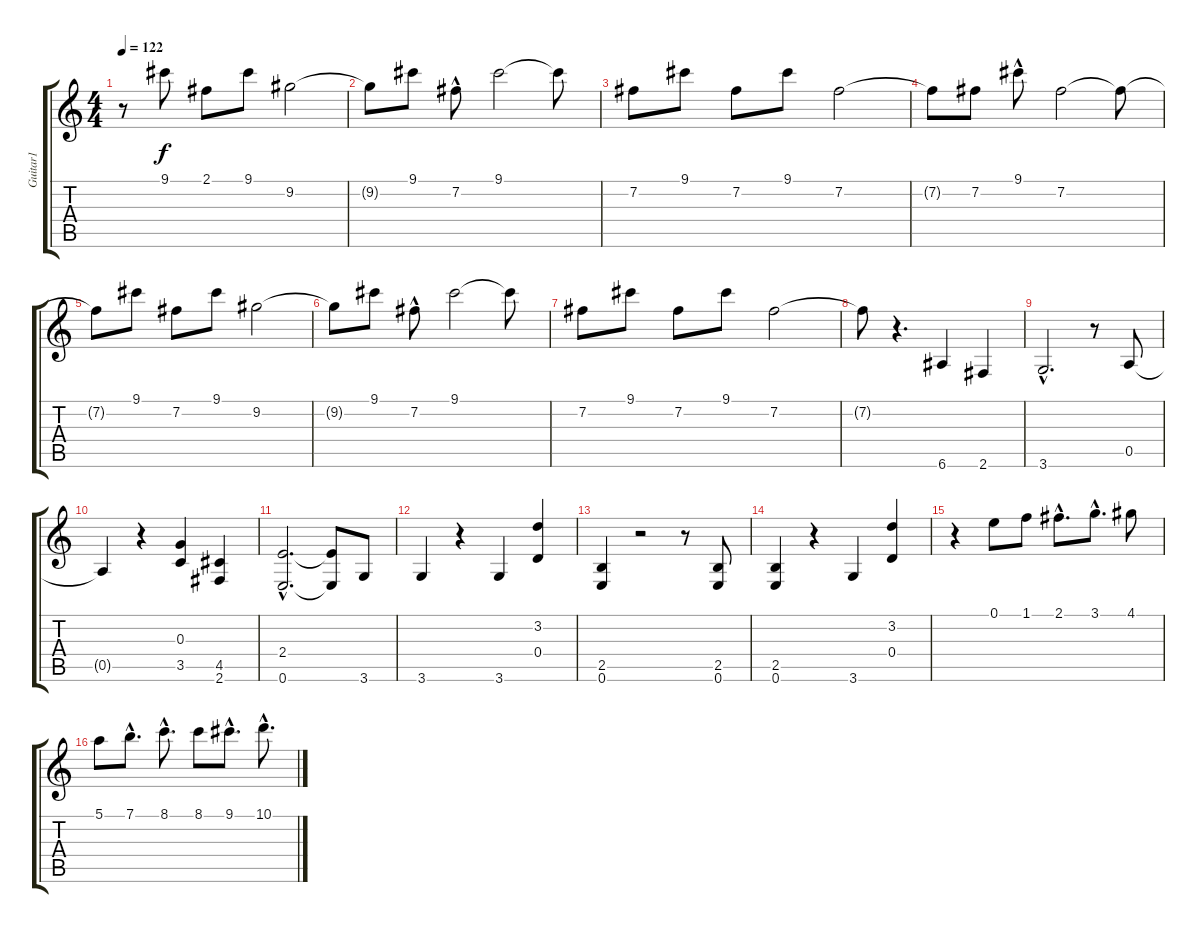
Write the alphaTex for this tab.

\track ("Guitar1" "Guitar1") {instrument overdrivenguitar}
\staff {score tabs}
\tuning (E4 B3 G3 D3 A2 E2) {hide}
\ts (4 4)
\tempo 122
\clef g2
\ks c
r.8{dy f} 9.1.8 2.1.8 9.1.8 9.2.2 |
9.2{t}.8 9.1.8 7.2{hac}.8 9.1.2 9.1{t}.8 |
7.2.8 9.1.8 7.2.8 9.1.8 7.2.2 |
7.2{t}.8 7.2.8 9.1{hac}.8 7.2.2 7.2{t}.8 |
7.2{t}.8 9.1.8 7.2.8 9.1.8 9.2.2 |
9.2{t}.8 9.1.8 7.2{hac}.8 9.1.2 9.1{t}.8 |
7.2.8 9.1.8 7.2.8 9.1.8 7.2.2 |
7.2{t}.8 r.4{d} 6.6.4 2.6.4 |
3.6{hac}.2{d} r.8 0.5.8 |
0.5{t}.4 r.4 (0.3 3.5).4 (4.5 2.6).4 |
(2.4{hac} 0.6{hac}).2{d} (2.4{t} 0.6{t}).8 3.6.8 |
3.6.4 r.4 3.6.4 (3.2 0.4).4 |
(2.5 0.6).4 r.2 r.8 (2.5 0.6).8 |
(2.5 0.6).4 r.4 3.6.4 (3.2 0.4).4 |
r.4 0.1.8 1.1.8 2.1{hac}.8{d} 3.1{hac}.8{d} 4.1.8 |
5.1.8 7.1{hac}.8{d} 8.1{hac}.8{d} 8.1.8 9.1{hac}.8{d} 10.1{hac}.8{d}
